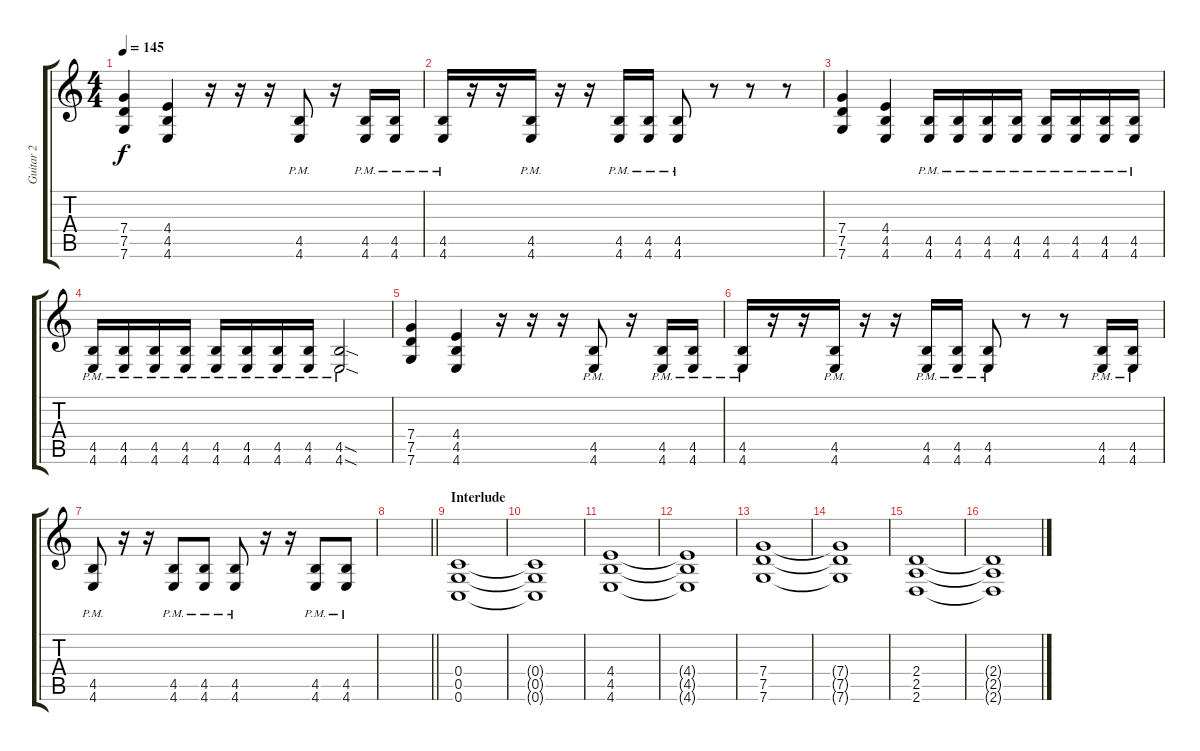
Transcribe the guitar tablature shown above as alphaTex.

\track ("Guitar 2" "Guitar 2") {instrument distortionguitar}
\staff {score tabs}
\tuning (D4 A3 F3 C3 G2 C2) {hide}
\ts (4 4)
\tempo 145
\clef g2
\ks c
(7.4 7.5 7.6).4{dy f} (4.4 4.5 4.6).4 r.16 r.16 r.16 (4.5{pm} 4.6{pm}).8 r.16 (4.5{pm} 4.6{pm}).16 (4.5{pm} 4.6{pm}).16 |
(4.5{pm} 4.6{pm}).16 r.16 r.16 (4.5{pm} 4.6{pm}).16 r.16 r.16 (4.5{pm} 4.6{pm}).16 (4.5{pm} 4.6{pm}).16 (4.5{pm} 4.6{pm}).8 r.8 r.8 r.8 |
(7.4 7.5 7.6).4 (4.4 4.5 4.6).4 (4.5{pm} 4.6{pm}).16 (4.5{pm} 4.6{pm}).16 (4.5{pm} 4.6{pm}).16 (4.5{pm} 4.6{pm}).16 (4.5{pm} 4.6{pm}).16 (4.5{pm} 4.6{pm}).16 (4.5{pm} 4.6{pm}).16 (4.5{pm} 4.6{pm}).16 |
(4.5{pm} 4.6{pm}).16 (4.5{pm} 4.6{pm}).16 (4.5{pm} 4.6{pm}).16 (4.5{pm} 4.6{pm}).16 (4.5{pm} 4.6{pm}).16 (4.5{pm} 4.6{pm}).16 (4.5{pm} 4.6{pm}).16 (4.5{pm} 4.6{pm}).16 (4.5{sod pm} 4.6{sod pm}).2 |
(7.4 7.5 7.6).4 (4.4 4.5 4.6).4 r.16 r.16 r.16 (4.5{pm} 4.6{pm}).8 r.16 (4.5{pm} 4.6{pm}).16 (4.5{pm} 4.6{pm}).16 |
(4.5{pm} 4.6{pm}).16 r.16 r.16 (4.5{pm} 4.6{pm}).16 r.16 r.16 (4.5{pm} 4.6{pm}).16 (4.5{pm} 4.6{pm}).16 (4.5{pm} 4.6{pm}).8 r.8 r.8 (4.5{pm} 4.6{pm}).16 (4.5{pm} 4.6{pm}).16 |
(4.5{pm} 4.6{pm}).8 r.16 r.16 (4.5{pm} 4.6{pm}).8 (4.5{pm} 4.6{pm}).8 (4.5{pm} 4.6{pm}).8 r.16 r.16 (4.5{pm} 4.6{pm}).8 (4.5{pm} 4.6{pm}).8 |
\barLineRight lightlight
|
\section ("" "Interlude")
(0.4 0.5 0.6).1 |
(0.4{t} 0.5{t} 0.6{t}).1 |
(4.4 4.5 4.6).1 |
(4.4{t} 4.5{t} 4.6{t}).1 |
(7.4 7.5 7.6).1 |
(7.4{t} 7.5{t} 7.6{t}).1 |
(2.4 2.5 2.6).1 |
(2.4{t} 2.5{t} 2.6{t}).1
